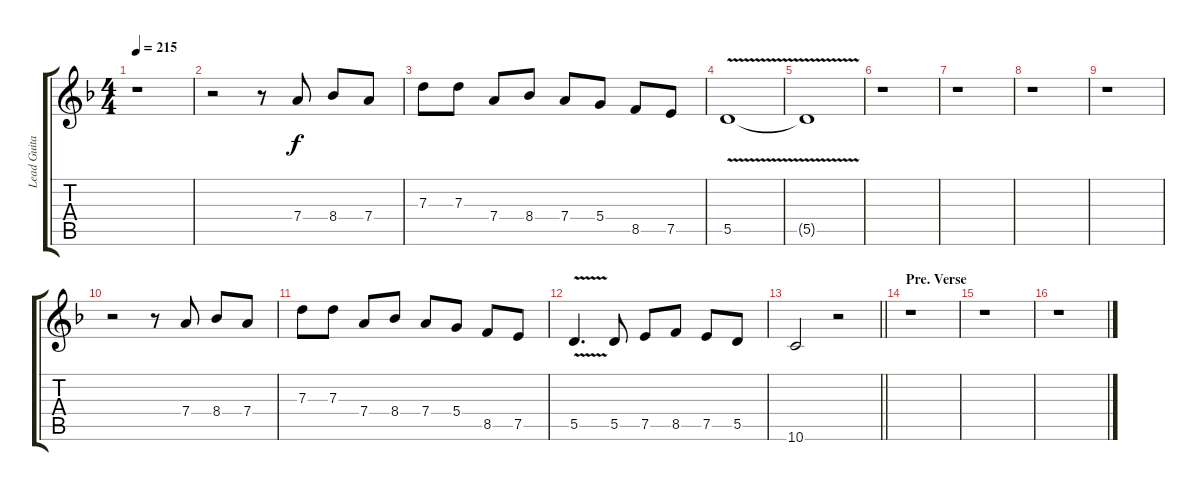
\track ("Lead Guitar " "Lead Guita") {instrument overdrivenguitar}
\staff {score tabs}
\tuning (E4 B3 G3 D3 A2 D2) {hide}
\ts (4 4)
\tempo 215
\clef g2
\ks f
r.1{dy f} |
r.2 r.8 7.4.8 8.4.8 7.4.8 |
7.3.8 7.3.8 7.4.8 8.4.8 7.4.8 5.4.8 8.5.8 7.5.8 |
5.5{v}.1 |
5.5{t}.1 |
r.1 |
r.1 |
r.1 |
r.1 |
r.2 r.8 7.4.8 8.4.8 7.4.8 |
7.3.8 7.3.8 7.4.8 8.4.8 7.4.8 5.4.8 8.5.8 7.5.8 |
5.5{v}.4{d} 5.5.8 7.5.8 8.5.8 7.5.8 5.5.8 |
\barLineRight lightlight
10.6.2 r.2 |
\section ("" "Pre. Verse")
r.1 |
r.1 |
r.1
